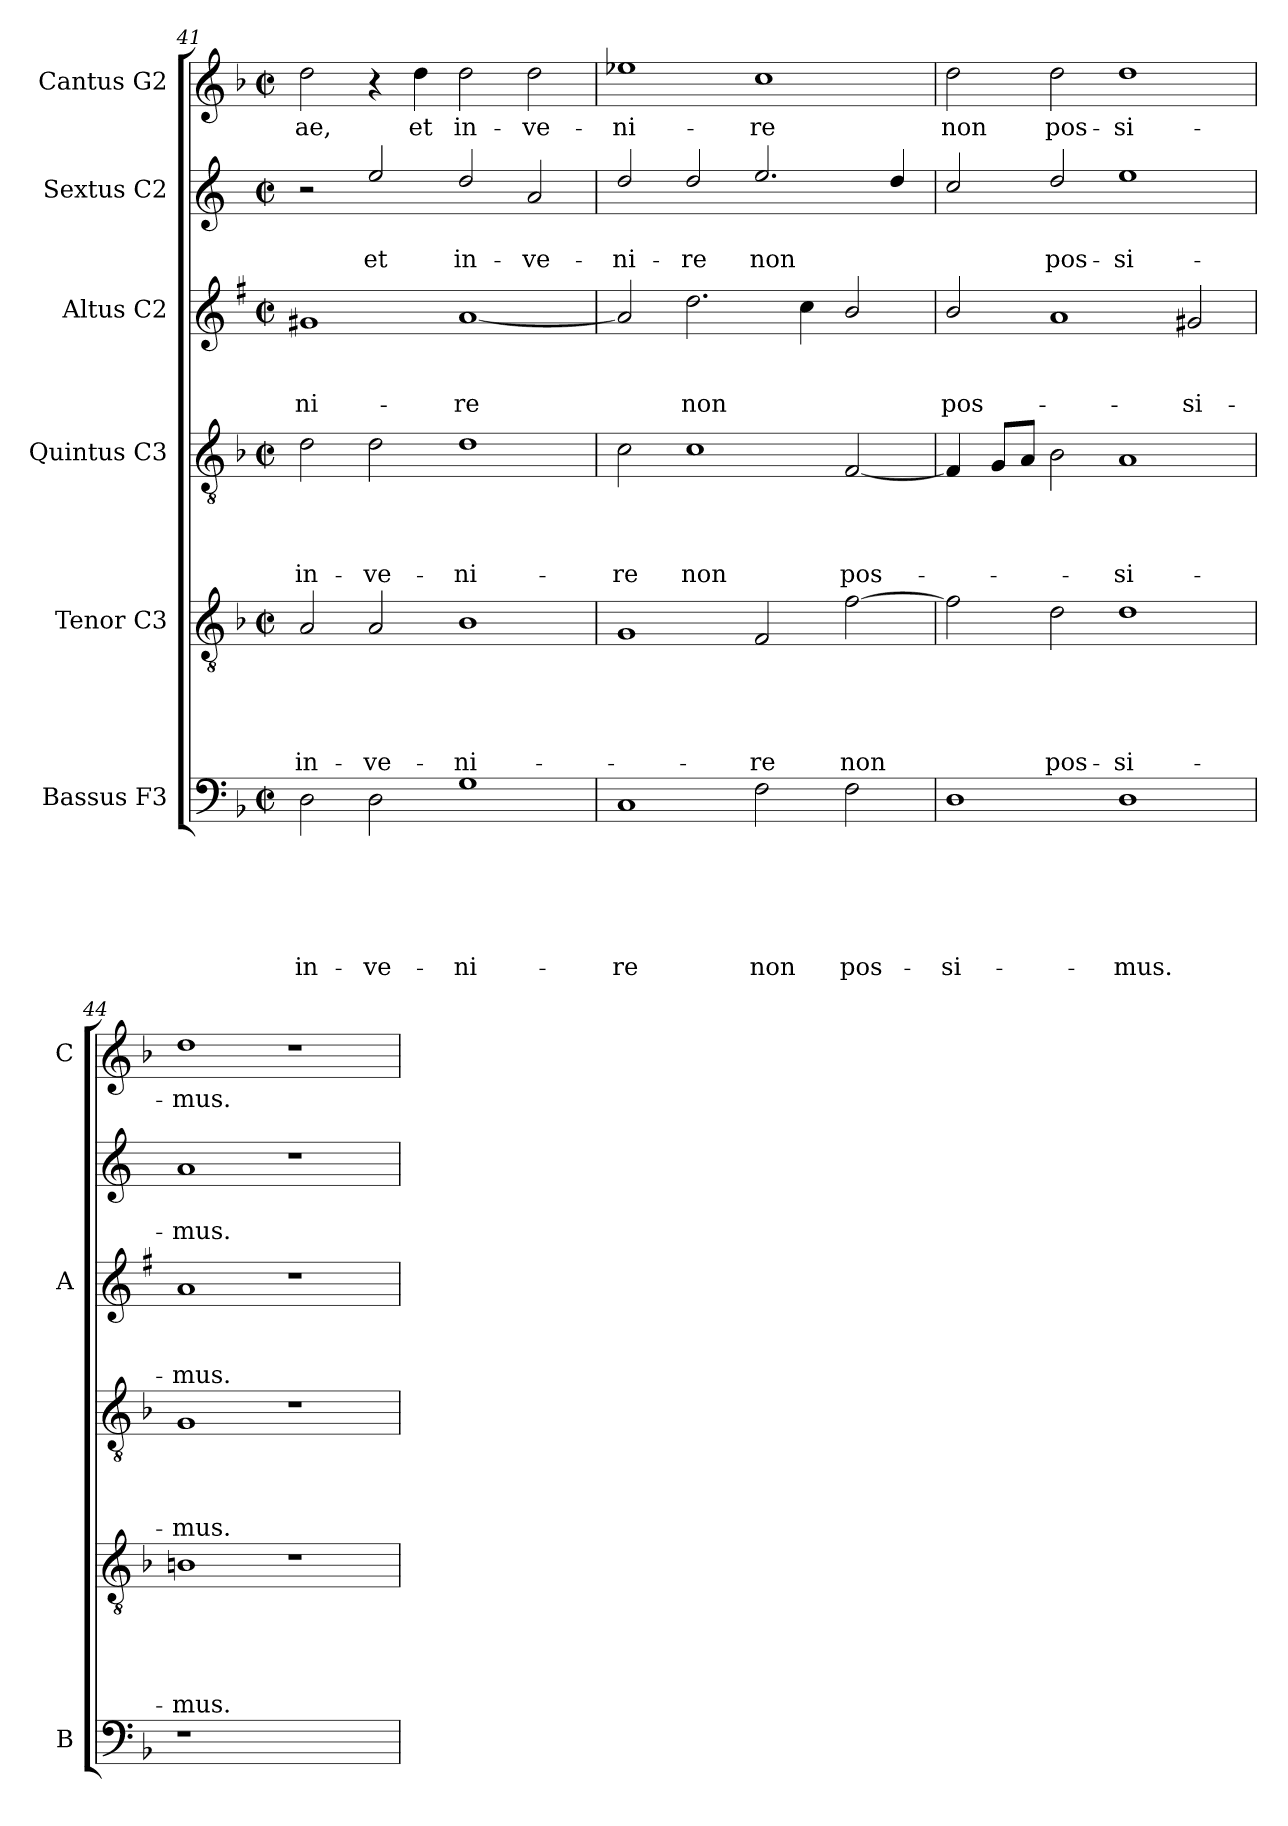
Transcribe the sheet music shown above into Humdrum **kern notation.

**kern	**text	**text	**text	**text	**text	**text	**kern	**text	**text	**text	**text	**text	**kern	**text	**text	**text	**text	**kern	**text	**text	**text	**kern	**text	**text	**kern	**text
*part6	*part6	*part6	*part6	*part6	*part6	*part6	*part5	*part5	*part5	*part5	*part5	*part5	*part4	*part4	*part4	*part4	*part4	*part3	*part3	*part3	*part3	*part2	*part2	*part2	*part1	*part1
*staff6	*staff6	*staff6	*staff6	*staff6	*staff6	*staff6	*staff5	*staff5	*staff5	*staff5	*staff5	*staff5	*staff4	*staff4	*staff4	*staff4	*staff4	*staff3	*staff3	*staff3	*staff3	*staff2	*staff2	*staff2	*staff1	*staff1
*I"Bassus F3	*	*	*	*	*	*	*I"Tenor C3	*	*	*	*	*	*I"Quintus C3	*	*	*	*	*I"Altus C2	*	*	*	*I"Sextus C2	*	*	*I"Cantus G2	*
*I'B	*	*	*	*	*	*	*	*	*	*	*	*	*	*	*	*	*	*I'A	*	*	*	*	*	*	*I'C	*
*clefF4	*	*	*	*	*	*	*clefGv2	*	*	*	*	*	*clefGv2	*	*	*	*	*clefG2	*	*	*	*clefG2	*	*	*clefG2	*
*	*	*	*	*	*	*	*	*	*	*	*	*	*	*	*	*	*	*ITrd1c2	*	*	*	*ITrd4c7	*	*	*	*
*k[b-]	*	*	*	*	*	*	*k[b-]	*	*	*	*	*	*k[b-]	*	*	*	*	*k[b-]	*	*	*	*k[b-]	*	*	*k[b-]	*
*F:	*	*	*	*	*	*	*F:	*	*	*	*	*	*F:	*	*	*	*	*F:	*	*	*	*F:	*	*	*F:	*
*M2/2	*	*	*	*	*	*	*M2/2	*	*	*	*	*	*M2/2	*	*	*	*	*M2/2	*	*	*	*M2/2	*	*	*M2/2	*
*met(c|)	*	*	*	*	*	*	*met(c|)	*	*	*	*	*	*met(c|)	*	*	*	*	*met(c|)	*	*	*	*met(c|)	*	*	*met(c|)	*
=41	=41	=41	=41	=41	=41	=41	=41	=41	=41	=41	=41	=41	=41	=41	=41	=41	=41	=41	=41	=41	=41	=41	=41	=41	=41	=41
!	!	!	!	!	!	!LO:LY:b	!	!	!	!	!	!LO:LY:b	!	!	!	!	!LO:LY:b	!	!	!	!LO:LY:b	!	!	!	!	!LO:LY:b
2D\	.	.	.	.	.	in-	2A/	.	.	.	.	in-	2d\	.	.	.	in-	1f#X	.	.	-ni-	2r	.	.	2dd\	-ae,
!	!	!	!	!	!	!LO:LY:b	!	!	!	!	!	!LO:LY:b	!	!	!	!	!LO:LY:b	!	!	!	!	!	!	!LO:LY:b	!	!
2D\	.	.	.	.	.	-ve-	2A/	.	.	.	.	-ve-	2d\	.	.	.	-ve-	.	.	.	.	2a/	.	et	4r	.
!	!	!	!	!	!	!	!	!	!	!	!	!	!	!	!	!	!	!	!	!	!	!	!	!	!	!LO:LY:b
.	.	.	.	.	.	.	.	.	.	.	.	.	.	.	.	.	.	.	.	.	.	.	.	.	4dd\	et
!	!	!	!	!	!	!LO:LY:b	!	!	!	!	!	!LO:LY:b	!	!	!	!	!LO:LY:b	!	!	!	!LO:LY:b	!	!	!LO:LY:b	!	!LO:LY:b
1G	.	.	.	.	.	-ni-	1B-	.	.	.	.	-ni-	1d	.	.	.	-ni-	[1g	.	.	-re	2g/	.	in-	2dd\	in-
!	!	!	!	!	!	!	!	!	!	!	!	!	!	!	!	!	!	!	!	!	!	!	!	!LO:LY:b	!	!LO:LY:b
.	.	.	.	.	.	.	.	.	.	.	.	.	.	.	.	.	.	.	.	.	.	2d/	.	-ve-	2dd\	-ve-
=42	=42	=42	=42	=42	=42	=42	=42	=42	=42	=42	=42	=42	=42	=42	=42	=42	=42	=42	=42	=42	=42	=42	=42	=42	=42	=42
!	!	!	!	!	!	!LO:LY:b	!	!	!	!	!	!	!	!	!	!	!LO:LY:b	!	!	!	!	!	!	!LO:LY:b	!	!LO:LY:b
1C	.	.	.	.	.	-re	1G	.	.	.	.	.	2c\	.	.	.	-re	2g/]	.	.	.	2g/	.	-ni-	1ee-	-ni-
!	!	!	!	!	!	!	!	!	!	!	!	!	!	!	!	!	!LO:LY:b	!	!	!	!LO:LY:b	!	!	!LO:LY:b	!	!
.	.	.	.	.	.	.	.	.	.	.	.	.	1c	.	.	.	non	2.cc\	.	.	non	2g/	.	-re	.	.
!	!	!	!	!	!	!LO:LY:b	!	!	!	!	!	!LO:LY:b	!	!	!	!	!	!	!	!	!	!	!	!LO:LY:b	!	!LO:LY:b
2F\	.	.	.	.	.	non	2F/	.	.	.	.	-re	.	.	.	.	.	.	.	.	.	2.a/	.	non	1cc	-re
.	.	.	.	.	.	.	.	.	.	.	.	.	.	.	.	.	.	4b-\	.	.	.	.	.	.	.	.
!	!	!	!	!	!	!LO:LY:b	!	!	!	!	!	!LO:LY:b	!	!	!	!	!LO:LY:b	!	!	!	!	!	!	!	!	!
2F\	.	.	.	.	.	pos-	[2f\	.	.	.	.	non	[2F/	.	.	.	pos-	2a/	.	.	.	.	.	.	.	.
.	.	.	.	.	.	.	.	.	.	.	.	.	.	.	.	.	.	.	.	.	.	4g/	.	.	.	.
!!LO:LB:g=z
=43	=43	=43	=43	=43	=43	=43	=43	=43	=43	=43	=43	=43	=43	=43	=43	=43	=43	=43	=43	=43	=43	=43	=43	=43	=43	=43
!	!	!	!	!	!	!LO:LY:b	!	!	!	!	!	!	!	!	!	!	!	!	!	!	!LO:LY:b	!	!	!	!	!LO:LY:b
1D	.	.	.	.	.	-si-	2f\]	.	.	.	.	.	4F/]	.	.	.	.	2a/	.	.	pos-	2f/	.	.	2dd\	non
.	.	.	.	.	.	.	.	.	.	.	.	.	8G/L	.	.	.	.	.	.	.	.	.	.	.	.	.
.	.	.	.	.	.	.	.	.	.	.	.	.	8A/J	.	.	.	.	.	.	.	.	.	.	.	.	.
!	!	!	!	!	!	!	!	!	!	!	!	!LO:LY:b	!	!	!	!	!	!	!	!	!	!	!	!LO:LY:b	!	!LO:LY:b
.	.	.	.	.	.	.	2d\	.	.	.	.	pos-	2B-\	.	.	.	.	1g	.	.	.	2g/	.	pos-	2dd\	pos-
!	!	!	!	!	!	!LO:LY:b	!	!	!	!	!	!LO:LY:b	!	!	!	!	!LO:LY:b	!	!	!	!	!	!	!LO:LY:b	!	!LO:LY:b
1D	.	.	.	.	.	-mus.	1d	.	.	.	.	-si-	1A	.	.	.	-si-	.	.	.	.	1a	.	-si-	1dd	-si-
!	!	!	!	!	!	!	!	!	!	!	!	!	!	!	!	!	!	!	!	!	!LO:LY:b	!	!	!	!	!
.	.	.	.	.	.	.	.	.	.	.	.	.	.	.	.	.	.	2f#X/	.	.	-si-	.	.	.	.	.
=44	=44	=44	=44	=44	=44	=44	=44	=44	=44	=44	=44	=44	=44	=44	=44	=44	=44	=44	=44	=44	=44	=44	=44	=44	=44	=44
!	!	!	!	!	!	!	!	!	!	!	!	!LO:LY:b	!	!	!	!	!LO:LY:b	!	!	!	!LO:LY:b	!	!	!LO:LY:b	!	!LO:LY:b
1r	.	.	.	.	.	.	1Bn	.	.	.	.	-mus.	1G	.	.	.	-mus.	1g	.	.	-mus.	1d	.	-mus.	1dd	-mus.
1ryy	.	.	.	.	.	.	1r	.	.	.	.	.	1r	.	.	.	.	1r	.	.	.	1r	.	.	1r	.
=	=	=	=	=	=	=	=	=	=	=	=	=	=	=	=	=	=	=	=	=	=	=	=	=	=	=
*-	*-	*-	*-	*-	*-	*-	*-	*-	*-	*-	*-	*-	*-	*-	*-	*-	*-	*-	*-	*-	*-	*-	*-	*-	*-	*-
